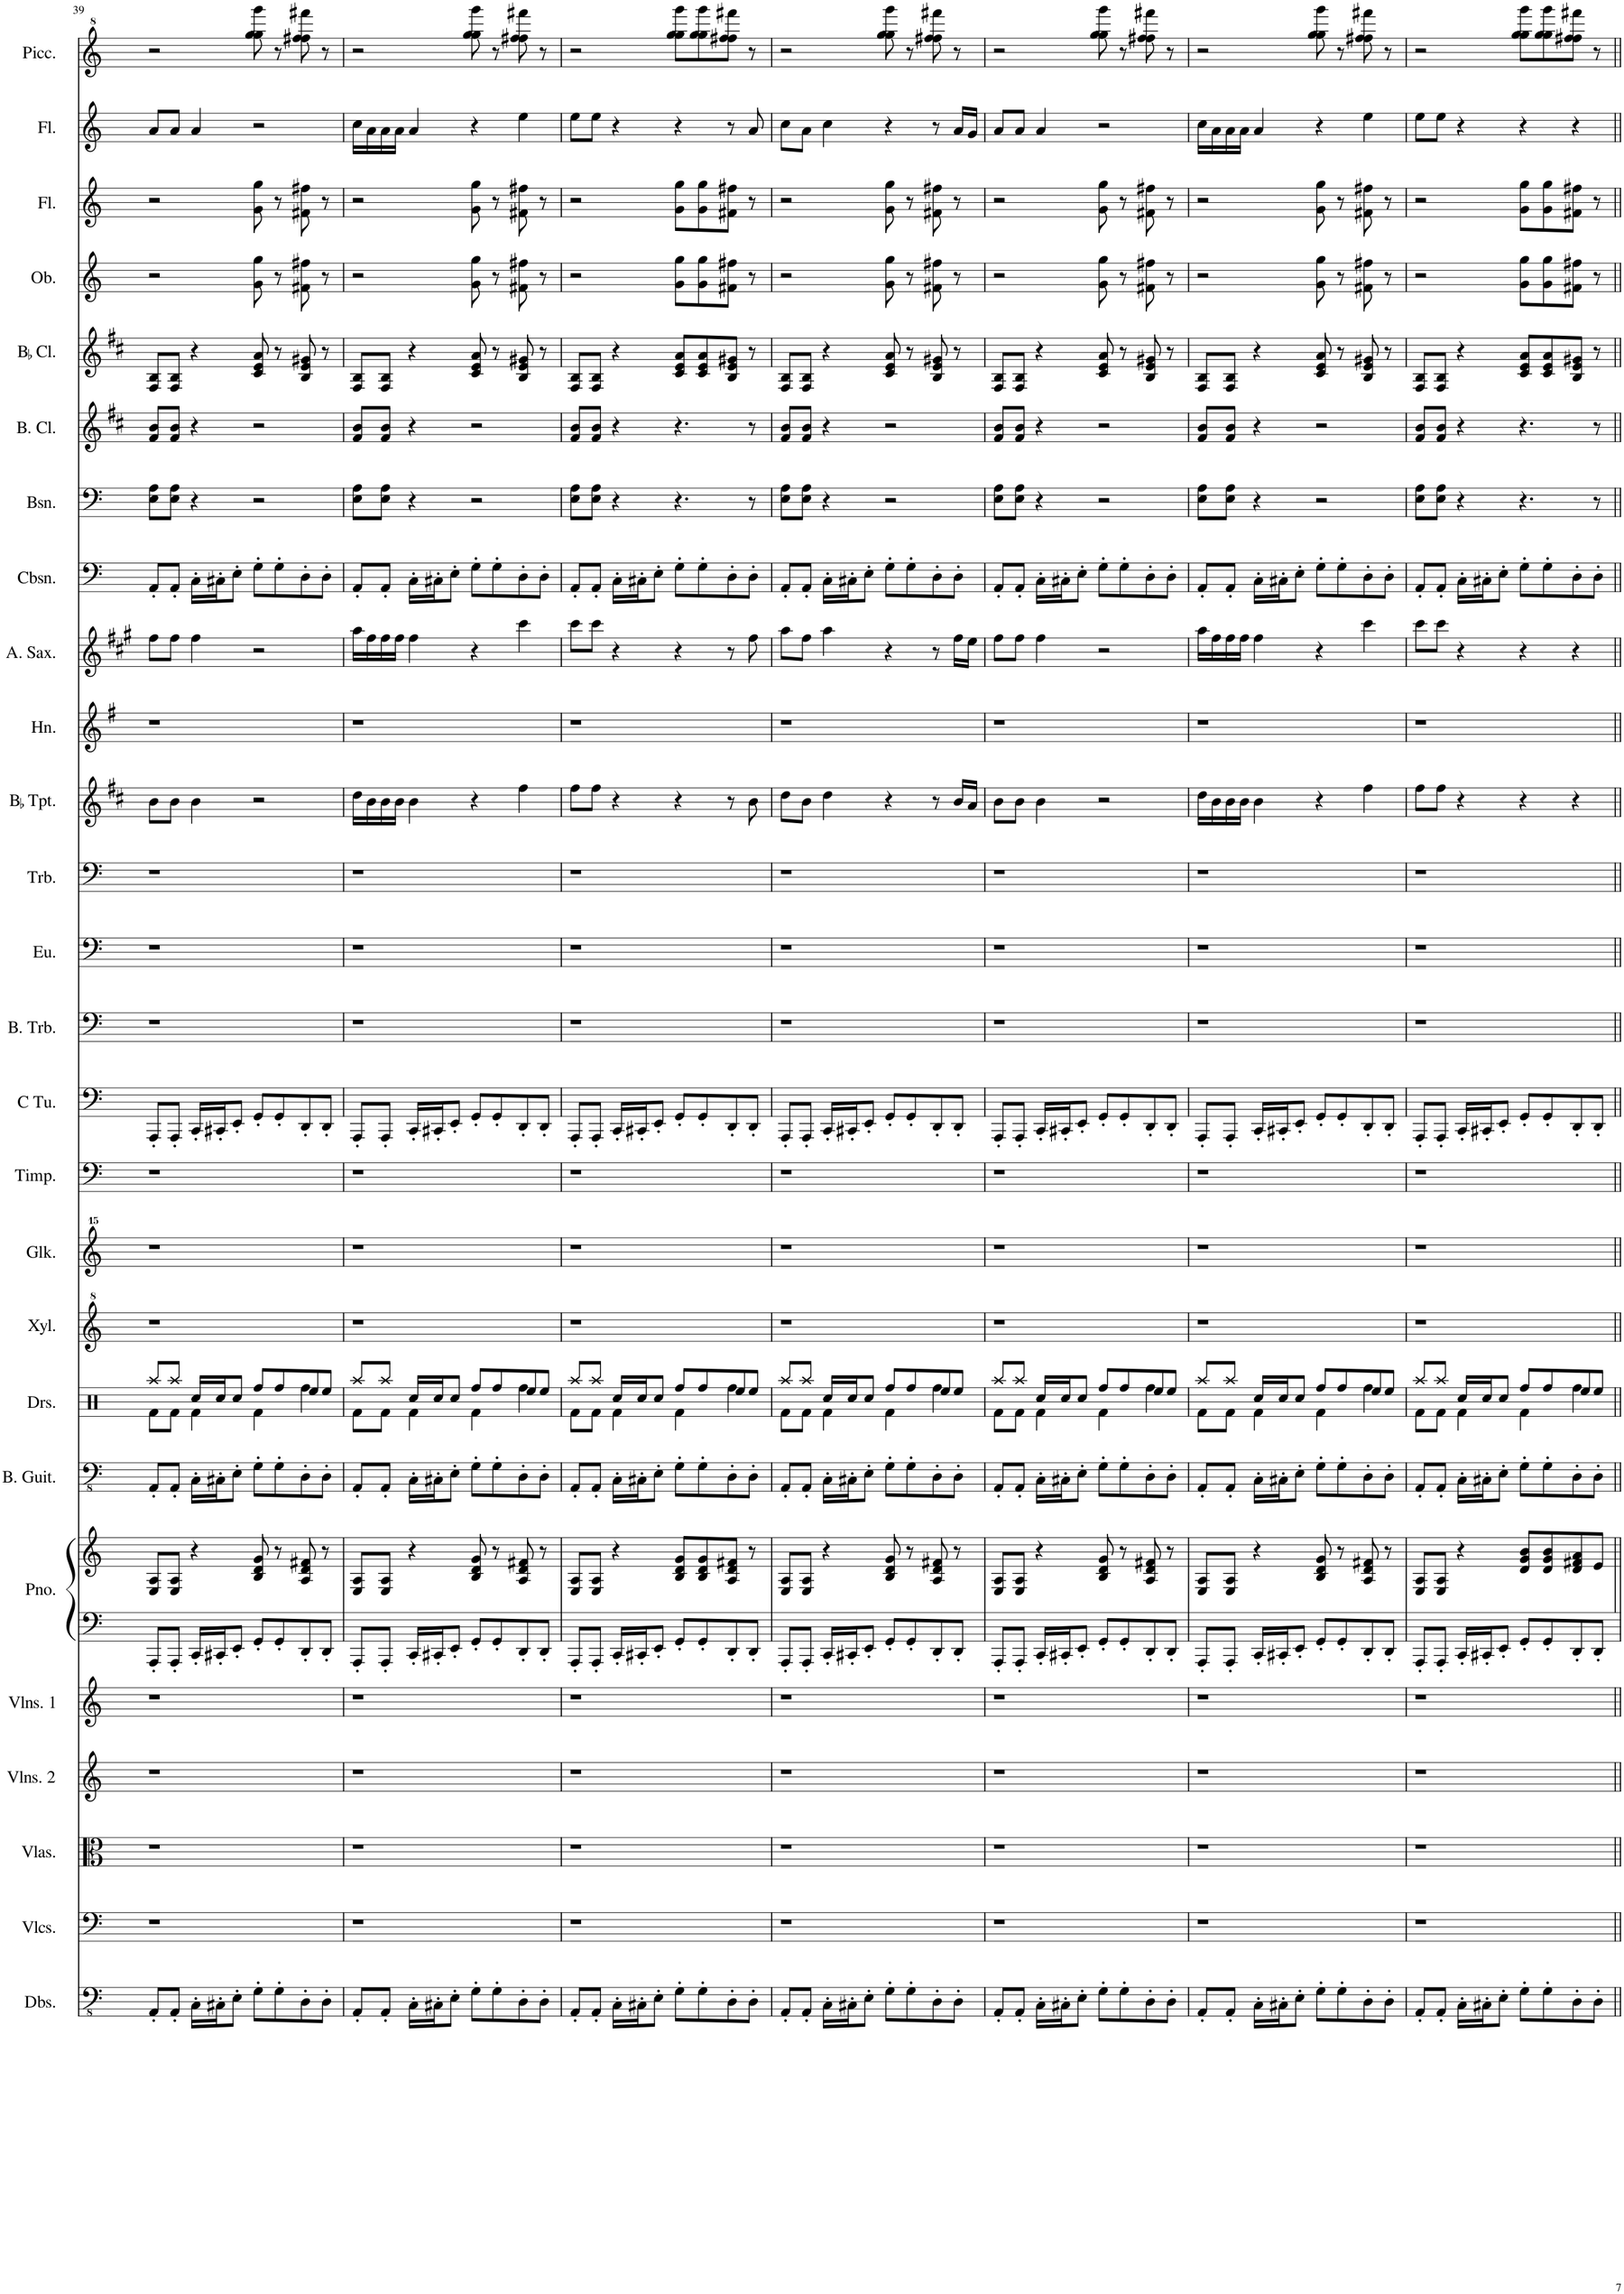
**kern	**kern	**kern	**kern	**kern	**kern	**kern	**kern	**kern	**kern	**kern	**kern	**kern	**kern	**kern	**kern	**kern	**kern	**kern	**kern	**kern	**kern	**kern	**kern	**kern	**kern	**kern
*part26	*part25	*part24	*part23	*part22	*part21	*part21	*part20	*part19	*part18	*part17	*part16	*part15	*part14	*part13	*part12	*part11	*part10	*part9	*part8	*part7	*part6	*part5	*part4	*part3	*part2	*part1
*staff27	*staff26	*staff25	*staff24	*staff23	*staff22	*staff21	*staff20	*staff19	*staff18	*staff17	*staff16	*staff15	*staff14	*staff13	*staff12	*staff11	*staff10	*staff9	*staff8	*staff7	*staff6	*staff5	*staff4	*staff3	*staff2	*staff1
*I"Double Basses	*I"Violoncellos	*I"Violas	*I"Violins 2	*I"Violins 1	*I"Piano	*	*I"Bass Guitar	*I"Drumset	*I"Xylophone	*I"Glockenspiel	*I"Timpani	*I"C Tuba	*I"Bass Trombone	*I"Euphonium	*I"Trombone	*I"BaccidentalFlat Trumpet	*I"Horn	*I"Alto Saxophone	*I"Contrabassoon	*I"Bassoon	*I"Bass Clarinet	*I"BaccidentalFlat Clarinet	*I"Oboe	*I"Flute	*I"Flute	*I"Piccolo
*I'Dbs.	*I'Vlcs.	*I'Vlas.	*I'Vlns. 2	*I'Vlns. 1	*I'Pno.	*	*I'B. Guit.	*I'Drs.	*I'Xyl.	*I'Glk.	*I'Timp.	*I'C Tu.	*I'B. Trb.	*I'Eu.	*I'Trb.	*I'BaccidentalFlat Tpt.	*I'Hn.	*I'A. Sax.	*I'Cbsn.	*I'Bsn.	*I'B. Cl.	*I'BaccidentalFlat Cl.	*I'Ob.	*I'Fl.	*I'Fl.	*I'Picc.
!!LO:PB:g=z
*clefFv4	*clefF4	*clefC3	*clefG2	*clefG2	*clefF4	*clefG2	*clefFv4	*clefX	*clefG^2	*clefG^^2	*clefF4	*clefF4	*clefF4	*clefF4	*clefF4	*clefG2	*clefG2	*clefG2	*clefF4	*clefF4	*clefG2	*clefG2	*clefG2	*clefG2	*clefG2	*clefG^2
*	*	*	*	*	*	*	*	*	*	*	*	*	*	*	*	*Trd1c2	*Trd4c7	*Trd5c9	*Trd7c12	*	*Trd8c14	*Trd1c2	*	*	*	*Trd-7c-12
*k[]	*k[]	*k[]	*k[]	*k[]	*k[]	*k[]	*k[]	*k[]	*k[]	*k[]	*k[]	*k[]	*k[]	*k[]	*k[]	*k[f#c#]	*k[f#]	*k[f#c#g#]	*k[]	*k[]	*k[f#c#]	*k[f#c#]	*k[]	*k[]	*k[]	*k[]
=39	=39	=39	=39	=39	=39	=39	=39	=39	=39	=39	=39	=39	=39	=39	=39	=39	=39	=39	=39	=39	=39	=39	=39	=39	=39	=39
*	*	*	*	*	*	*	*	*^	*	*	*	*	*	*	*	*	*	*	*	*	*	*	*	*	*	*
*	*	*	*	*	*	*	*	*	*^	*	*	*	*	*	*	*	*	*	*	*	*	*	*	*	*	*	*
8AAA'/L	1r	1r	1r	1r	8AAA'/L	8E/ 8A/L	8AAA'/L	8Rf\L	2ryy	8Raa/L	1r	1r	1r	8AAA'/L	1r	1r	1r	8b\L	1r	8ff#\L	8AA'/L	8E\ 8A\L	8f#/ 8b/L	8F#/ 8B/L	2r	2r	8a/L	2r
8AAA'/J	.	.	.	.	8AAA'/J	8E/ 8A/J	8AAA'/J	8Rf\J	.	8Raa/J	.	.	.	8AAA'/J	.	.	.	8b\J	.	8ff#\J	8AA'/J	8E\ 8A\J	8f#/ 8b/J	8F#/ 8B/J	.	.	8a/J	.
16CC'\LL	.	.	.	.	16CC'/LL	4r	16CC'\LL	4Rf\	.	16Rcc/LL	.	.	.	16CC'/LL	.	.	.	4b\	.	4ff#\	16C'\LL	4r	4r	4r	.	.	4a/	.
16CC#X'\J	.	.	.	.	16CC#X'/J	.	16CC#X'\J	.	.	16Rcc/J	.	.	.	16CC#X'/J	.	.	.	.	.	.	16C#X'\J	.	.	.	.	.	.	.
8EE'\J	.	.	.	.	8EE'/J	.	8EE'\J	.	.	8Rcc/J	.	.	.	8EE'/J	.	.	.	.	.	.	8E'\J	.	.	.	.	.	.	.
8GG'\L	.	.	.	.	8GG'/L	8B/ 8d/ 8g/	8GG'\L	8Rff/L	4Rf\	2ryy	.	.	.	8GG'/L	.	.	.	2r	.	2r	8G'\L	2r	2r	8c#/ 8e/ 8a/	8g\ 8gg\	8g\ 8gg\	2r	8ggg\ 8ggg\ 8ggg\ 8gggg\
8GG'\	.	.	.	.	8GG'/	8r	8GG'\	8Rff/	.	.	.	.	.	8GG'/	.	.	.	.	.	.	8G'\	.	.	8r	8r	8r	.	8r
8DD'\	.	.	.	.	8DD'/	8A/ 8d/ 8f#X/	8DD'\	8Ree/	4Rff\	.	.	.	.	8DD'/	.	.	.	.	.	.	8D'\	.	.	8B/ 8e/ 8g#X/	8f#X\ 8ff#X\	8f#X\ 8ff#X\	.	8fff#X\ 8fff#\ 8fff#\ 8ffff#X\
8DD'\J	.	.	.	.	8DD'/J	8r	8DD'\J	8Ree/J	.	.	.	.	.	8DD'/J	.	.	.	.	.	.	8D'\J	.	.	8r	8r	8r	.	8r
=40	=40	=40	=40	=40	=40	=40	=40	=40	=40	=40	=40	=40	=40	=40	=40	=40	=40	=40	=40	=40	=40	=40	=40	=40	=40	=40	=40	=40
8AAA'/L	1r	1r	1r	1r	8AAA'/L	8E/ 8A/L	8AAA'/L	8Rf\L	2ryy	8Raa/L	1r	1r	1r	8AAA'/L	1r	1r	1r	16dd\LL	1r	16aa\LL	8AA'/L	8E\ 8A\L	8f#/ 8b/L	8F#/ 8B/L	2r	2r	16cc\LL	2r
.	.	.	.	.	.	.	.	.	.	.	.	.	.	.	.	.	.	16b\	.	16ff#\	.	.	.	.	.	.	16a\	.
8AAA'/J	.	.	.	.	8AAA'/J	8E/ 8A/J	8AAA'/J	8Rf\J	.	8Raa/J	.	.	.	8AAA'/J	.	.	.	16b\	.	16ff#\	8AA'/J	8E\ 8A\J	8f#/ 8b/J	8F#/ 8B/J	.	.	16a\	.
.	.	.	.	.	.	.	.	.	.	.	.	.	.	.	.	.	.	16b\JJ	.	16ff#\JJ	.	.	.	.	.	.	16a\JJ	.
16CC'\LL	.	.	.	.	16CC'/LL	4r	16CC'\LL	4Rf\	.	16Rcc/LL	.	.	.	16CC'/LL	.	.	.	4b\	.	4ff#\	16C'\LL	4r	4r	4r	.	.	4a/	.
16CC#X'\J	.	.	.	.	16CC#X'/J	.	16CC#X'\J	.	.	16Rcc/J	.	.	.	16CC#X'/J	.	.	.	.	.	.	16C#X'\J	.	.	.	.	.	.	.
8EE'\J	.	.	.	.	8EE'/J	.	8EE'\J	.	.	8Rcc/J	.	.	.	8EE'/J	.	.	.	.	.	.	8E'\J	.	.	.	.	.	.	.
8GG'\L	.	.	.	.	8GG'/L	8B/ 8d/ 8g/	8GG'\L	8Rff/L	4Rf\	2ryy	.	.	.	8GG'/L	.	.	.	4r	.	4r	8G'\L	2r	2r	8c#/ 8e/ 8a/	8g\ 8gg\	8g\ 8gg\	4r	8ggg\ 8ggg\ 8ggg\ 8gggg\
8GG'\	.	.	.	.	8GG'/	8r	8GG'\	8Rff/	.	.	.	.	.	8GG'/	.	.	.	.	.	.	8G'\	.	.	8r	8r	8r	.	8r
8DD'\	.	.	.	.	8DD'/	8A/ 8d/ 8f#X/	8DD'\	8Ree/	4Rff\	.	.	.	.	8DD'/	.	.	.	4ff#\	.	4ccc#\	8D'\	.	.	8B/ 8e/ 8g#X/	8f#X\ 8ff#X\	8f#X\ 8ff#X\	4ee\	8fff#X\ 8fff#\ 8fff#\ 8ffff#X\
8DD'\J	.	.	.	.	8DD'/J	8r	8DD'\J	8Ree/J	.	.	.	.	.	8DD'/J	.	.	.	.	.	.	8D'\J	.	.	8r	8r	8r	.	8r
=41	=41	=41	=41	=41	=41	=41	=41	=41	=41	=41	=41	=41	=41	=41	=41	=41	=41	=41	=41	=41	=41	=41	=41	=41	=41	=41	=41	=41
8AAA'/L	1r	1r	1r	1r	8AAA'/L	8E/ 8A/L	8AAA'/L	8Rf\L	2ryy	8Raa/L	1r	1r	1r	8AAA'/L	1r	1r	1r	8ff#\L	1r	8ccc#\L	8AA'/L	8E\ 8A\L	8f#/ 8b/L	8F#/ 8B/L	2r	2r	8ee\L	2r
8AAA'/J	.	.	.	.	8AAA'/J	8E/ 8A/J	8AAA'/J	8Rf\J	.	8Raa/J	.	.	.	8AAA'/J	.	.	.	8ff#\J	.	8ccc#\J	8AA'/J	8E\ 8A\J	8f#/ 8b/J	8F#/ 8B/J	.	.	8ee\J	.
16CC'\LL	.	.	.	.	16CC'/LL	4r	16CC'\LL	4Rf\	.	16Rcc/LL	.	.	.	16CC'/LL	.	.	.	4r	.	4r	16C'\LL	4r	4r	4r	.	.	4r	.
16CC#X'\J	.	.	.	.	16CC#X'/J	.	16CC#X'\J	.	.	16Rcc/J	.	.	.	16CC#X'/J	.	.	.	.	.	.	16C#X'\J	.	.	.	.	.	.	.
8EE'\J	.	.	.	.	8EE'/J	.	8EE'\J	.	.	8Rcc/J	.	.	.	8EE'/J	.	.	.	.	.	.	8E'\J	.	.	.	.	.	.	.
8GG'\L	.	.	.	.	8GG'/L	8B/ 8d/ 8g/L	8GG'\L	8Rff/L	4Rf\	2ryy	.	.	.	8GG'/L	.	.	.	4r	.	4r	8G'\L	4.r	4.r	8c#/ 8e/ 8a/L	8g\ 8gg\L	8g\ 8gg\L	4r	8ggg\ 8ggg\ 8ggg\ 8gggg\L
8GG'\	.	.	.	.	8GG'/	8B/ 8d/ 8g/	8GG'\	8Rff/	.	.	.	.	.	8GG'/	.	.	.	.	.	.	8G'\	.	.	8c#/ 8e/ 8a/	8g\ 8gg\	8g\ 8gg\	.	8ggg\ 8ggg\ 8ggg\ 8gggg\
8DD'\	.	.	.	.	8DD'/	8A/ 8d/ 8f#X/J	8DD'\	8Ree/	4Rff\	.	.	.	.	8DD'/	.	.	.	8r	.	8r	8D'\	.	.	8B/ 8e/ 8g#X/J	8f#X\ 8ff#X\J	8f#X\ 8ff#X\J	8r	8fff#X\ 8fff#\ 8fff#\ 8ffff#X\J
8DD'\J	.	.	.	.	8DD'/J	8r	8DD'\J	8Ree/J	.	.	.	.	.	8DD'/J	.	.	.	8b\	.	8ff#\	8D'\J	8r	8r	8r	8r	8r	8a/	8r
=42	=42	=42	=42	=42	=42	=42	=42	=42	=42	=42	=42	=42	=42	=42	=42	=42	=42	=42	=42	=42	=42	=42	=42	=42	=42	=42	=42	=42
8AAA'/L	1r	1r	1r	1r	8AAA'/L	8E/ 8A/L	8AAA'/L	8Rf\L	2ryy	8Raa/L	1r	1r	1r	8AAA'/L	1r	1r	1r	8dd\L	1r	8aa\L	8AA'/L	8E\ 8A\L	8f#/ 8b/L	8F#/ 8B/L	2r	2r	8cc\L	2r
8AAA'/J	.	.	.	.	8AAA'/J	8E/ 8A/J	8AAA'/J	8Rf\J	.	8Raa/J	.	.	.	8AAA'/J	.	.	.	8b\J	.	8ff#\J	8AA'/J	8E\ 8A\J	8f#/ 8b/J	8F#/ 8B/J	.	.	8a\J	.
16CC'\LL	.	.	.	.	16CC'/LL	4r	16CC'\LL	4Rf\	.	16Rcc/LL	.	.	.	16CC'/LL	.	.	.	4dd\	.	4aa\	16C'\LL	4r	4r	4r	.	.	4cc\	.
16CC#X'\J	.	.	.	.	16CC#X'/J	.	16CC#X'\J	.	.	16Rcc/J	.	.	.	16CC#X'/J	.	.	.	.	.	.	16C#X'\J	.	.	.	.	.	.	.
8EE'\J	.	.	.	.	8EE'/J	.	8EE'\J	.	.	8Rcc/J	.	.	.	8EE'/J	.	.	.	.	.	.	8E'\J	.	.	.	.	.	.	.
8GG'\L	.	.	.	.	8GG'/L	8B/ 8d/ 8g/	8GG'\L	8Rff/L	4Rf\	2ryy	.	.	.	8GG'/L	.	.	.	4r	.	4r	8G'\L	2r	2r	8c#/ 8e/ 8a/	8g\ 8gg\	8g\ 8gg\	4r	8ggg\ 8ggg\ 8ggg\ 8gggg\
8GG'\	.	.	.	.	8GG'/	8r	8GG'\	8Rff/	.	.	.	.	.	8GG'/	.	.	.	.	.	.	8G'\	.	.	8r	8r	8r	.	8r
8DD'\	.	.	.	.	8DD'/	8A/ 8d/ 8f#X/	8DD'\	8Ree/	4Rff\	.	.	.	.	8DD'/	.	.	.	8r	.	8r	8D'\	.	.	8B/ 8e/ 8g#X/	8f#X\ 8ff#X\	8f#X\ 8ff#X\	8r	8fff#X\ 8fff#\ 8fff#\ 8ffff#X\
8DD'\J	.	.	.	.	8DD'/J	8r	8DD'\J	8Ree/J	.	.	.	.	.	8DD'/J	.	.	.	16b/LL	.	16ff#\LL	8D'\J	.	.	8r	8r	8r	16a/LL	8r
.	.	.	.	.	.	.	.	.	.	.	.	.	.	.	.	.	.	16a/JJ	.	16ee\JJ	.	.	.	.	.	.	16g/JJ	.
=43	=43	=43	=43	=43	=43	=43	=43	=43	=43	=43	=43	=43	=43	=43	=43	=43	=43	=43	=43	=43	=43	=43	=43	=43	=43	=43	=43	=43
8AAA'/L	1r	1r	1r	1r	8AAA'/L	8E/ 8A/L	8AAA'/L	8Rf\L	2ryy	8Raa/L	1r	1r	1r	8AAA'/L	1r	1r	1r	8b\L	1r	8ff#\L	8AA'/L	8E\ 8A\L	8f#/ 8b/L	8F#/ 8B/L	2r	2r	8a/L	2r
8AAA'/J	.	.	.	.	8AAA'/J	8E/ 8A/J	8AAA'/J	8Rf\J	.	8Raa/J	.	.	.	8AAA'/J	.	.	.	8b\J	.	8ff#\J	8AA'/J	8E\ 8A\J	8f#/ 8b/J	8F#/ 8B/J	.	.	8a/J	.
16CC'\LL	.	.	.	.	16CC'/LL	4r	16CC'\LL	4Rf\	.	16Rcc/LL	.	.	.	16CC'/LL	.	.	.	4b\	.	4ff#\	16C'\LL	4r	4r	4r	.	.	4a/	.
16CC#X'\J	.	.	.	.	16CC#X'/J	.	16CC#X'\J	.	.	16Rcc/J	.	.	.	16CC#X'/J	.	.	.	.	.	.	16C#X'\J	.	.	.	.	.	.	.
8EE'\J	.	.	.	.	8EE'/J	.	8EE'\J	.	.	8Rcc/J	.	.	.	8EE'/J	.	.	.	.	.	.	8E'\J	.	.	.	.	.	.	.
8GG'\L	.	.	.	.	8GG'/L	8B/ 8d/ 8g/	8GG'\L	8Rff/L	4Rf\	2ryy	.	.	.	8GG'/L	.	.	.	2r	.	2r	8G'\L	2r	2r	8c#/ 8e/ 8a/	8g\ 8gg\	8g\ 8gg\	2r	8ggg\ 8ggg\ 8ggg\ 8gggg\
8GG'\	.	.	.	.	8GG'/	8r	8GG'\	8Rff/	.	.	.	.	.	8GG'/	.	.	.	.	.	.	8G'\	.	.	8r	8r	8r	.	8r
8DD'\	.	.	.	.	8DD'/	8A/ 8d/ 8f#X/	8DD'\	8Ree/	4Rff\	.	.	.	.	8DD'/	.	.	.	.	.	.	8D'\	.	.	8B/ 8e/ 8g#X/	8f#X\ 8ff#X\	8f#X\ 8ff#X\	.	8fff#X\ 8fff#\ 8fff#\ 8ffff#X\
8DD'\J	.	.	.	.	8DD'/J	8r	8DD'\J	8Ree/J	.	.	.	.	.	8DD'/J	.	.	.	.	.	.	8D'\J	.	.	8r	8r	8r	.	8r
=44	=44	=44	=44	=44	=44	=44	=44	=44	=44	=44	=44	=44	=44	=44	=44	=44	=44	=44	=44	=44	=44	=44	=44	=44	=44	=44	=44	=44
8AAA'/L	1r	1r	1r	1r	8AAA'/L	8E/ 8A/L	8AAA'/L	8Rf\L	2ryy	8Raa/L	1r	1r	1r	8AAA'/L	1r	1r	1r	16dd\LL	1r	16aa\LL	8AA'/L	8E\ 8A\L	8f#/ 8b/L	8F#/ 8B/L	2r	2r	16cc\LL	2r
.	.	.	.	.	.	.	.	.	.	.	.	.	.	.	.	.	.	16b\	.	16ff#\	.	.	.	.	.	.	16a\	.
8AAA'/J	.	.	.	.	8AAA'/J	8E/ 8A/J	8AAA'/J	8Rf\J	.	8Raa/J	.	.	.	8AAA'/J	.	.	.	16b\	.	16ff#\	8AA'/J	8E\ 8A\J	8f#/ 8b/J	8F#/ 8B/J	.	.	16a\	.
.	.	.	.	.	.	.	.	.	.	.	.	.	.	.	.	.	.	16b\JJ	.	16ff#\JJ	.	.	.	.	.	.	16a\JJ	.
16CC'\LL	.	.	.	.	16CC'/LL	4r	16CC'\LL	4Rf\	.	16Rcc/LL	.	.	.	16CC'/LL	.	.	.	4b\	.	4ff#\	16C'\LL	4r	4r	4r	.	.	4a/	.
16CC#X'\J	.	.	.	.	16CC#X'/J	.	16CC#X'\J	.	.	16Rcc/J	.	.	.	16CC#X'/J	.	.	.	.	.	.	16C#X'\J	.	.	.	.	.	.	.
8EE'\J	.	.	.	.	8EE'/J	.	8EE'\J	.	.	8Rcc/J	.	.	.	8EE'/J	.	.	.	.	.	.	8E'\J	.	.	.	.	.	.	.
8GG'\L	.	.	.	.	8GG'/L	8B/ 8d/ 8g/	8GG'\L	8Rff/L	4Rf\	2ryy	.	.	.	8GG'/L	.	.	.	4r	.	4r	8G'\L	2r	2r	8c#/ 8e/ 8a/	8g\ 8gg\	8g\ 8gg\	4r	8ggg\ 8ggg\ 8ggg\ 8gggg\
8GG'\	.	.	.	.	8GG'/	8r	8GG'\	8Rff/	.	.	.	.	.	8GG'/	.	.	.	.	.	.	8G'\	.	.	8r	8r	8r	.	8r
8DD'\	.	.	.	.	8DD'/	8A/ 8d/ 8f#X/	8DD'\	8Ree/	4Rff\	.	.	.	.	8DD'/	.	.	.	4ff#\	.	4ccc#\	8D'\	.	.	8B/ 8e/ 8g#X/	8f#X\ 8ff#X\	8f#X\ 8ff#X\	4ee\	8fff#X\ 8fff#\ 8fff#\ 8ffff#X\
8DD'\J	.	.	.	.	8DD'/J	8r	8DD'\J	8Ree/J	.	.	.	.	.	8DD'/J	.	.	.	.	.	.	8D'\J	.	.	8r	8r	8r	.	8r
=45	=45	=45	=45	=45	=45	=45	=45	=45	=45	=45	=45	=45	=45	=45	=45	=45	=45	=45	=45	=45	=45	=45	=45	=45	=45	=45	=45	=45
8AAA'/L	1r	1r	1r	1r	8AAA'/L	8E/ 8A/L	8AAA'/L	8Rf\L	2ryy	8Raa/L	1r	1r	1r	8AAA'/L	1r	1r	1r	8ff#\L	1r	8ccc#\L	8AA'/L	8E\ 8A\L	8f#/ 8b/L	8F#/ 8B/L	2r	2r	8ee\L	2r
8AAA'/J	.	.	.	.	8AAA'/J	8E/ 8A/J	8AAA'/J	8Rf\J	.	8Raa/J	.	.	.	8AAA'/J	.	.	.	8ff#\J	.	8ccc#\J	8AA'/J	8E\ 8A\J	8f#/ 8b/J	8F#/ 8B/J	.	.	8ee\J	.
16CC'\LL	.	.	.	.	16CC'/LL	4r	16CC'\LL	4Rf\	.	16Rcc/LL	.	.	.	16CC'/LL	.	.	.	4r	.	4r	16C'\LL	4r	4r	4r	.	.	4r	.
16CC#X'\J	.	.	.	.	16CC#X'/J	.	16CC#X'\J	.	.	16Rcc/J	.	.	.	16CC#X'/J	.	.	.	.	.	.	16C#X'\J	.	.	.	.	.	.	.
8EE'\J	.	.	.	.	8EE'/J	.	8EE'\J	.	.	8Rcc/J	.	.	.	8EE'/J	.	.	.	.	.	.	8E'\J	.	.	.	.	.	.	.
8GG'\L	.	.	.	.	8GG'/L	8d/ 8g/ 8b/L	8GG'\L	8Rff/L	4Rf\	2ryy	.	.	.	8GG'/L	.	.	.	4r	.	4r	8G'\L	4.r	4.r	8c#/ 8e/ 8a/L	8g\ 8gg\L	8g\ 8gg\L	4r	8ggg\ 8ggg\ 8ggg\ 8gggg\L
8GG'\	.	.	.	.	8GG'/	8d/ 8g/ 8b/	8GG'\	8Rff/	.	.	.	.	.	8GG'/	.	.	.	.	.	.	8G'\	.	.	8c#/ 8e/ 8a/	8g\ 8gg\	8g\ 8gg\	.	8ggg\ 8ggg\ 8ggg\ 8gggg\
8DD'\	.	.	.	.	8DD'/	8d/ 8f#X/ 8a/	8DD'\	8Ree/	4Rff\	.	.	.	.	8DD'/	.	.	.	4r	.	4r	8D'\	.	.	8B/ 8e/ 8g#X/J	8f#X\ 8ff#X\J	8f#X\ 8ff#X\J	4r	8fff#X\ 8fff#\ 8fff#\ 8ffff#X\J
8DD'\J	.	.	.	.	8DD'/J	8e/J	8DD'\J	8Ree/J	.	.	.	.	.	8DD'/J	.	.	.	.	.	.	8D'\J	8r	8r	8r	8r	8r	.	8r
*	*	*	*	*	*	*	*	*v	*v	*v	*	*	*	*	*	*	*	*	*	*	*	*	*	*	*	*	*	*
=||	=||	=||	=||	=||	=||	=||	=||	=||	=||	=||	=||	=||	=||	=||	=||	=||	=||	=||	=||	=||	=||	=||	=||	=||	=||	=||
*-	*-	*-	*-	*-	*-	*-	*-	*-	*-	*-	*-	*-	*-	*-	*-	*-	*-	*-	*-	*-	*-	*-	*-	*-	*-	*-
